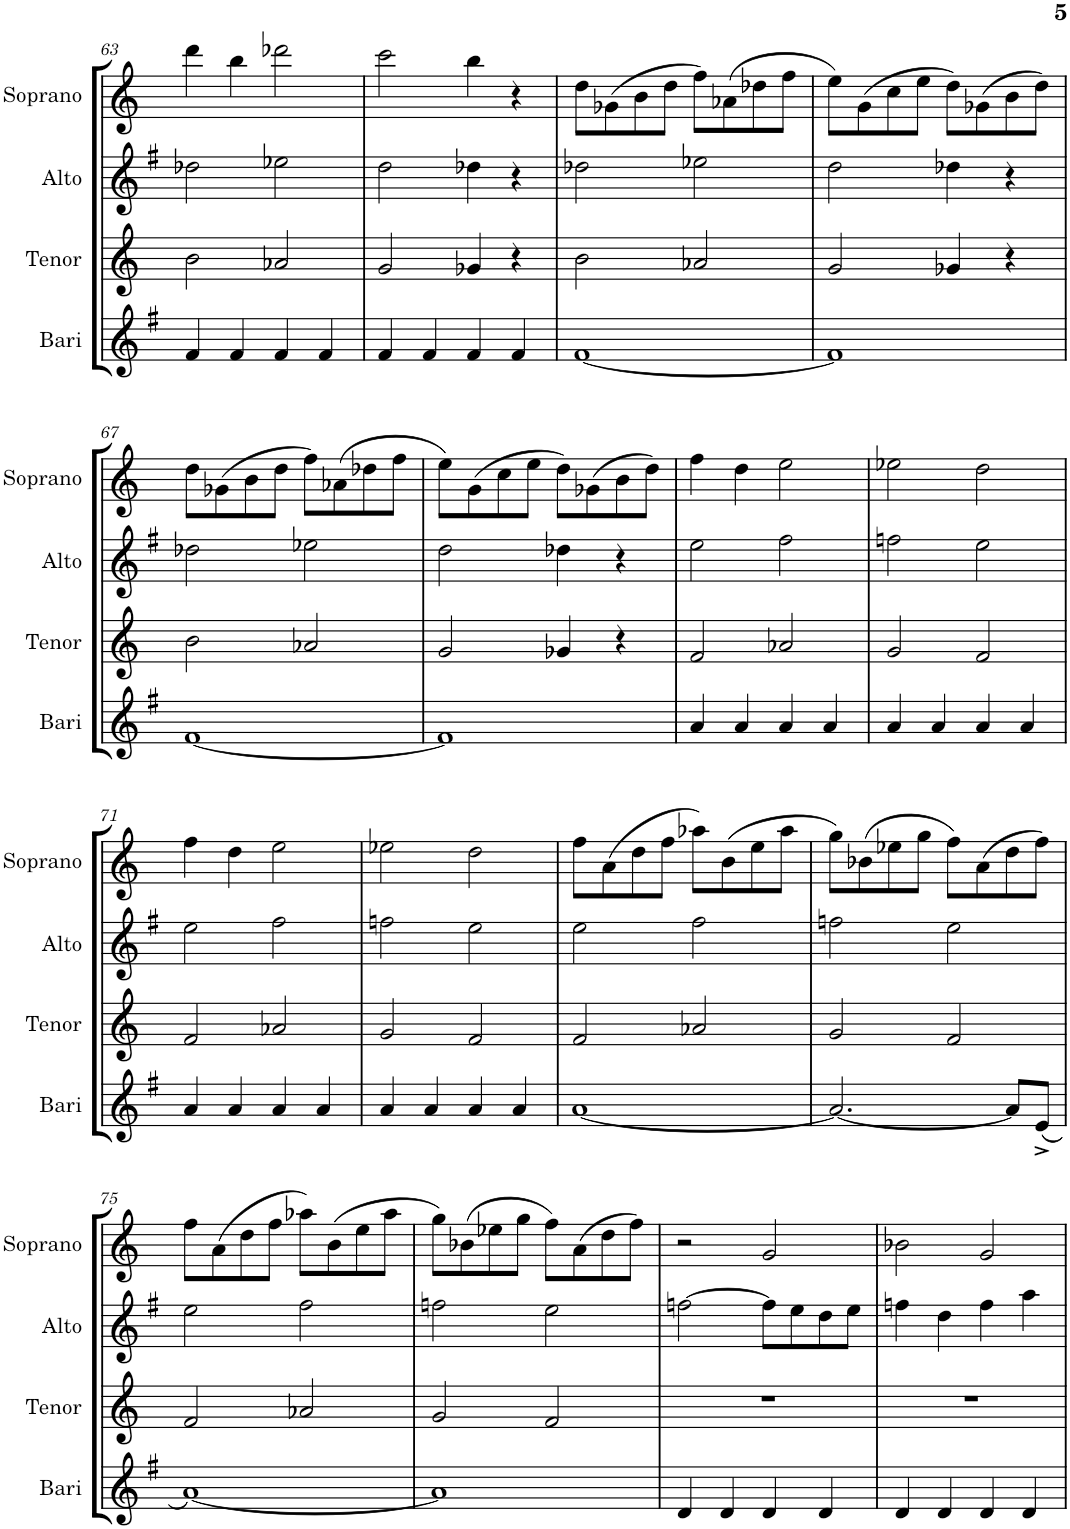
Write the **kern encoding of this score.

**kern	**kern	**kern	**kern
*part4	*part3	*part2	*part1
*staff4	*staff3	*staff2	*staff1
*I"Baritone Saxophone	*I"Tenor Saxophone	*I"Alto Saxophone	*I"Soprano Saxophone
*I'Bari	*I'Tenor	*I'Alto	*I'Soprano
!!LO:PB:g=z
*clefG2	*clefG2	*clefG2	*clefG2
*Trd12c21	*Trd8c14	*Trd5c9	*Trd1c2
*k[f#]	*k[]	*k[f#]	*k[]
*M4/4	*M4/4	*M4/4	*M4/4
=63	=63	=63	=63
4f#/	2b\	2dd-X\	4ddd\
4f#/	.	.	4bb\
4f#/	2a-X/	2ee-X\	2ddd-X\
4f#/	.	.	.
=64	=64	=64	=64
4f#/	2g/	2dd\	2ccc\
4f#/	.	.	.
4f#/	4g-X/	4dd-X\	4bb\
4f#/	4r	4r	4r
=65	=65	=65	=65
[1f#	2b\	2dd-X\	8dd\L
.	.	.	(8g-X\
.	.	.	8b\
.	.	.	8dd\J
.	2a-X/	2ee-X\	8ff\L)
.	.	.	(8a-X\
.	.	.	8dd-X\
.	.	.	8ff\J
=66	=66	=66	=66
1f#]	2g/	2dd\	8ee\L)
.	.	.	(8g\
.	.	.	8cc\
.	.	.	8ee\J
.	4g-X/	4dd-X\	8dd\L)
.	.	.	(8g-X\
.	4r	4r	8b\
.	.	.	8dd\J)
!!LO:LB:g=z
=67	=67	=67	=67
[1f#	2b\	2dd-X\	8dd\L
.	.	.	(8g-X\
.	.	.	8b\
.	.	.	8dd\J
.	2a-X/	2ee-X\	8ff\L)
.	.	.	(8a-X\
.	.	.	8dd-X\
.	.	.	8ff\J
=68	=68	=68	=68
1f#]	2g/	2dd\	8ee\L)
.	.	.	(8g\
.	.	.	8cc\
.	.	.	8ee\J
.	4g-X/	4dd-X\	8dd\L)
.	.	.	(8g-X\
.	4r	4r	8b\
.	.	.	8dd\J)
=69	=69	=69	=69
4a/	2f/	2ee\	4ff\
4a/	.	.	4dd\
4a/	2a-X/	2ff#\	2ee\
4a/	.	.	.
=70	=70	=70	=70
4a/	2g/	2ffn\	2ee-X\
4a/	.	.	.
4a/	2f/	2ee\	2dd\
4a/	.	.	.
!!LO:LB:g=z
=71	=71	=71	=71
4a/	2f/	2ee\	4ff\
4a/	.	.	4dd\
4a/	2a-X/	2ff#\	2ee\
4a/	.	.	.
=72	=72	=72	=72
4a/	2g/	2ffn\	2ee-X\
4a/	.	.	.
4a/	2f/	2ee\	2dd\
4a/	.	.	.
=73	=73	=73	=73
[1a	2f/	2ee\	8ff\L
.	.	.	(8a\
.	.	.	8dd\
.	.	.	8ff\J
.	2a-X/	2ff#\	8aa-X\L)
.	.	.	(8b\
.	.	.	8ee\
.	.	.	8aa-\J
=74	=74	=74	=74
2.a/_	2g/	2ffn\	8gg\L)
.	.	.	(8b-X\
.	.	.	8ee-X\
.	.	.	8gg\J
.	2f/	2ee\	8ff\L)
.	.	.	(8a\
8a/L]	.	.	8dd\
(8e^/J	.	.	8ff\J)
!!LO:LB:g=z
=75	=75	=75	=75
[1a)	2f/	2ee\	8ff\L
.	.	.	(8a\
.	.	.	8dd\
.	.	.	8ff\J
.	2a-X/	2ff#\	8aa-X\L)
.	.	.	(8b\
.	.	.	8ee\
.	.	.	8aa-\J
=76	=76	=76	=76
1a]	2g/	2ffn\	8gg\L)
.	.	.	(8b-X\
.	.	.	8ee-X\
.	.	.	8gg\J
.	2f/	2ee\	8ff\L)
.	.	.	(8a\
.	.	.	8dd\
.	.	.	8ff\J)
=77	=77	=77	=77
4d/	1r	[2ffn\	2r
4d/	.	.	.
4d/	.	8ff\L]	2g/
.	.	8ee\	.
4d/	.	8dd\	.
.	.	8ee\J	.
=78	=78	=78	=78
4d/	1r	4ffn\	2b-X\
4d/	.	4dd\	.
4d/	.	4ff\	2g/
4d/	.	4aa\	.
=	=	=	=
*-	*-	*-	*-
